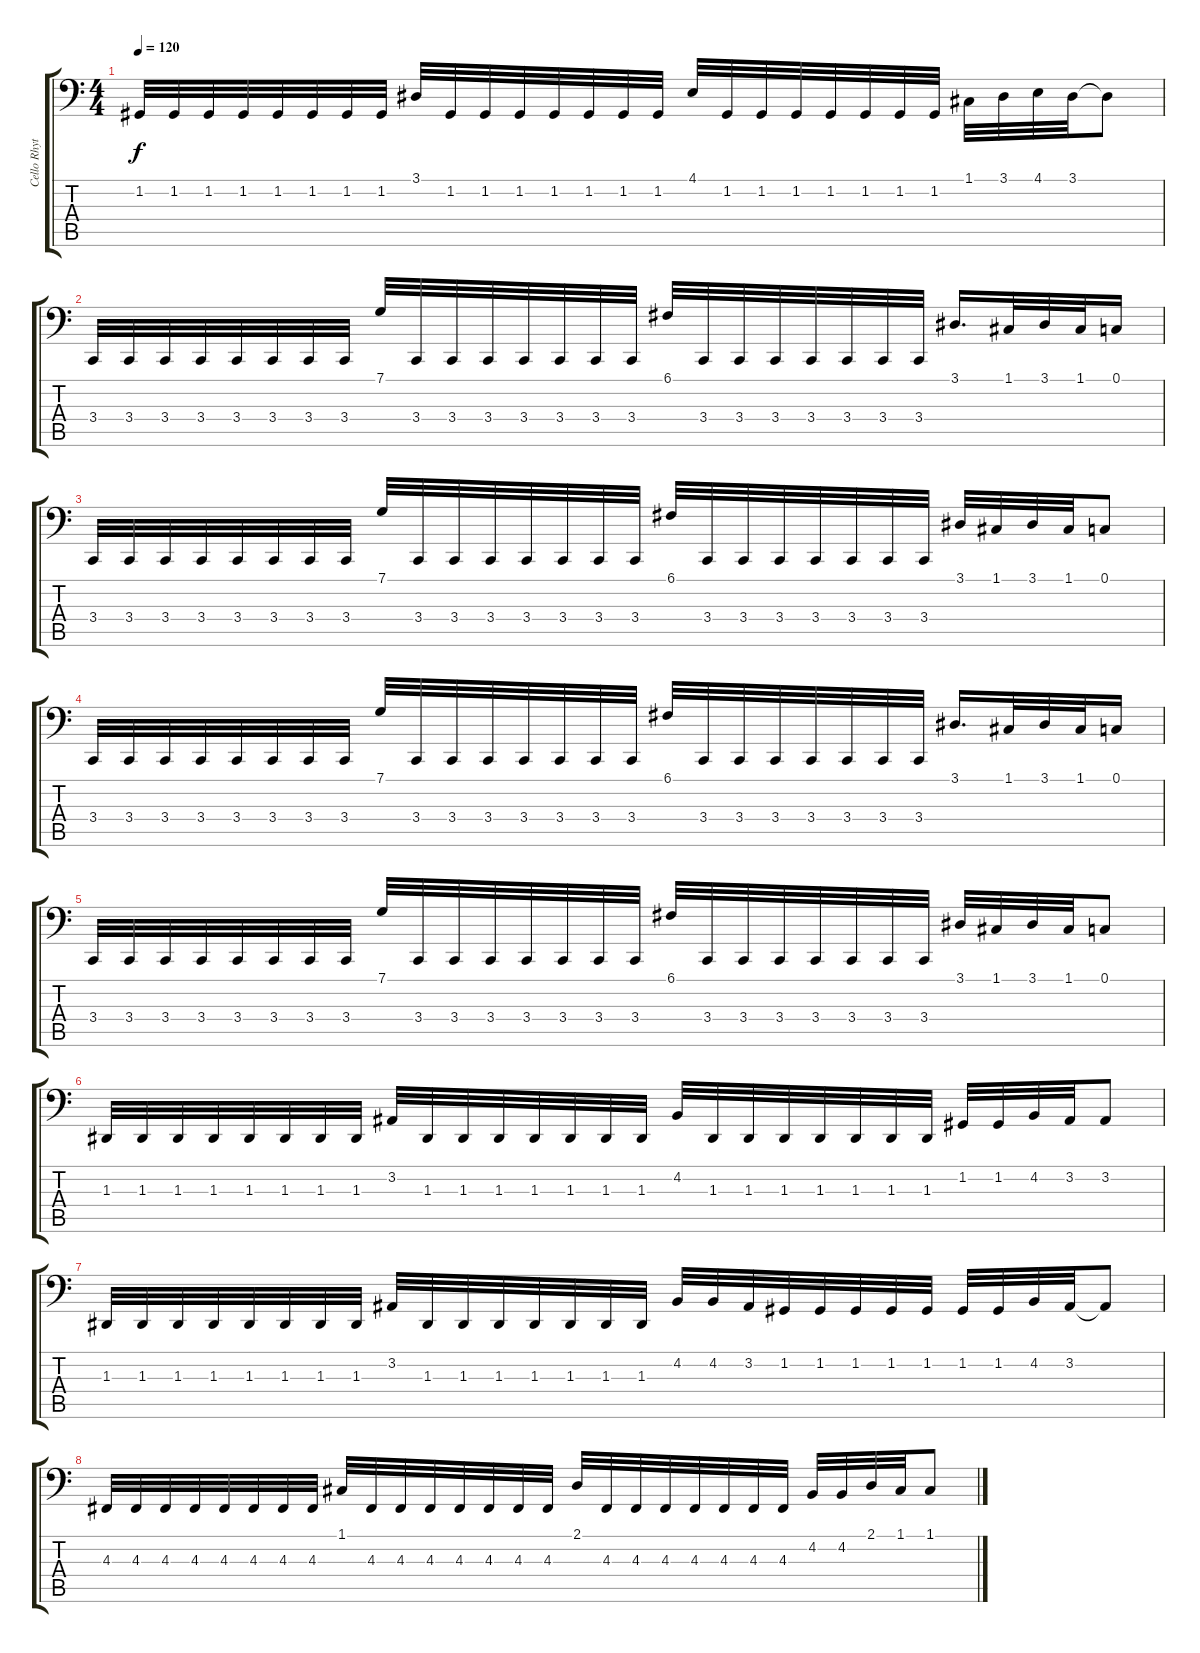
\track ("Cello Rhythm 1" "Cello Rhyt") {instrument cello}
\staff {score tabs}
\tuning (C3 G2 D2 A1 E1 B0) {hide}
\ts (4 4)
\tempo 120
\clef f4
\ks c
1.2.32{dy f} 1.2.32 1.2.32 1.2.32 1.2.32 1.2.32 1.2.32 1.2.32 3.1.32 1.2.32 1.2.32 1.2.32 1.2.32 1.2.32 1.2.32 1.2.32 4.1.32 1.2.32 1.2.32 1.2.32 1.2.32 1.2.32 1.2.32 1.2.32 1.1.32 3.1.32 4.1.32 3.1.32 3.1{t}.8 |
3.4.32 3.4.32 3.4.32 3.4.32 3.4.32 3.4.32 3.4.32 3.4.32 7.1.32 3.4.32 3.4.32 3.4.32 3.4.32 3.4.32 3.4.32 3.4.32 6.1.32 3.4.32 3.4.32 3.4.32 3.4.32 3.4.32 3.4.32 3.4.32 3.1.16{d} 1.1.32 3.1.32 1.1.32 0.1.16 |
3.4.32 3.4.32 3.4.32 3.4.32 3.4.32 3.4.32 3.4.32 3.4.32 7.1.32 3.4.32 3.4.32 3.4.32 3.4.32 3.4.32 3.4.32 3.4.32 6.1.32 3.4.32 3.4.32 3.4.32 3.4.32 3.4.32 3.4.32 3.4.32 3.1.32 1.1.32 3.1.32 1.1.32 0.1.8 |
3.4.32 3.4.32 3.4.32 3.4.32 3.4.32 3.4.32 3.4.32 3.4.32 7.1.32 3.4.32 3.4.32 3.4.32 3.4.32 3.4.32 3.4.32 3.4.32 6.1.32 3.4.32 3.4.32 3.4.32 3.4.32 3.4.32 3.4.32 3.4.32 3.1.16{d} 1.1.32 3.1.32 1.1.32 0.1.16 |
3.4.32 3.4.32 3.4.32 3.4.32 3.4.32 3.4.32 3.4.32 3.4.32 7.1.32 3.4.32 3.4.32 3.4.32 3.4.32 3.4.32 3.4.32 3.4.32 6.1.32 3.4.32 3.4.32 3.4.32 3.4.32 3.4.32 3.4.32 3.4.32 3.1.32 1.1.32 3.1.32 1.1.32 0.1.8 |
1.3.32 1.3.32 1.3.32 1.3.32 1.3.32 1.3.32 1.3.32 1.3.32 3.2.32 1.3.32 1.3.32 1.3.32 1.3.32 1.3.32 1.3.32 1.3.32 4.2.32 1.3.32 1.3.32 1.3.32 1.3.32 1.3.32 1.3.32 1.3.32 1.2.32 1.2.32 4.2.32 3.2.32 3.2.8 |
1.3.32 1.3.32 1.3.32 1.3.32 1.3.32 1.3.32 1.3.32 1.3.32 3.2.32 1.3.32 1.3.32 1.3.32 1.3.32 1.3.32 1.3.32 1.3.32 4.2.32 4.2.32 3.2.32 1.2.32 1.2.32 1.2.32 1.2.32 1.2.32 1.2.32 1.2.32 4.2.32 3.2.32 3.2{t}.8 |
4.3.32 4.3.32 4.3.32 4.3.32 4.3.32 4.3.32 4.3.32 4.3.32 1.1.32 4.3.32 4.3.32 4.3.32 4.3.32 4.3.32 4.3.32 4.3.32 2.1.32 4.3.32 4.3.32 4.3.32 4.3.32 4.3.32 4.3.32 4.3.32 4.2.32 4.2.32 2.1.32 1.1.32 1.1.8
